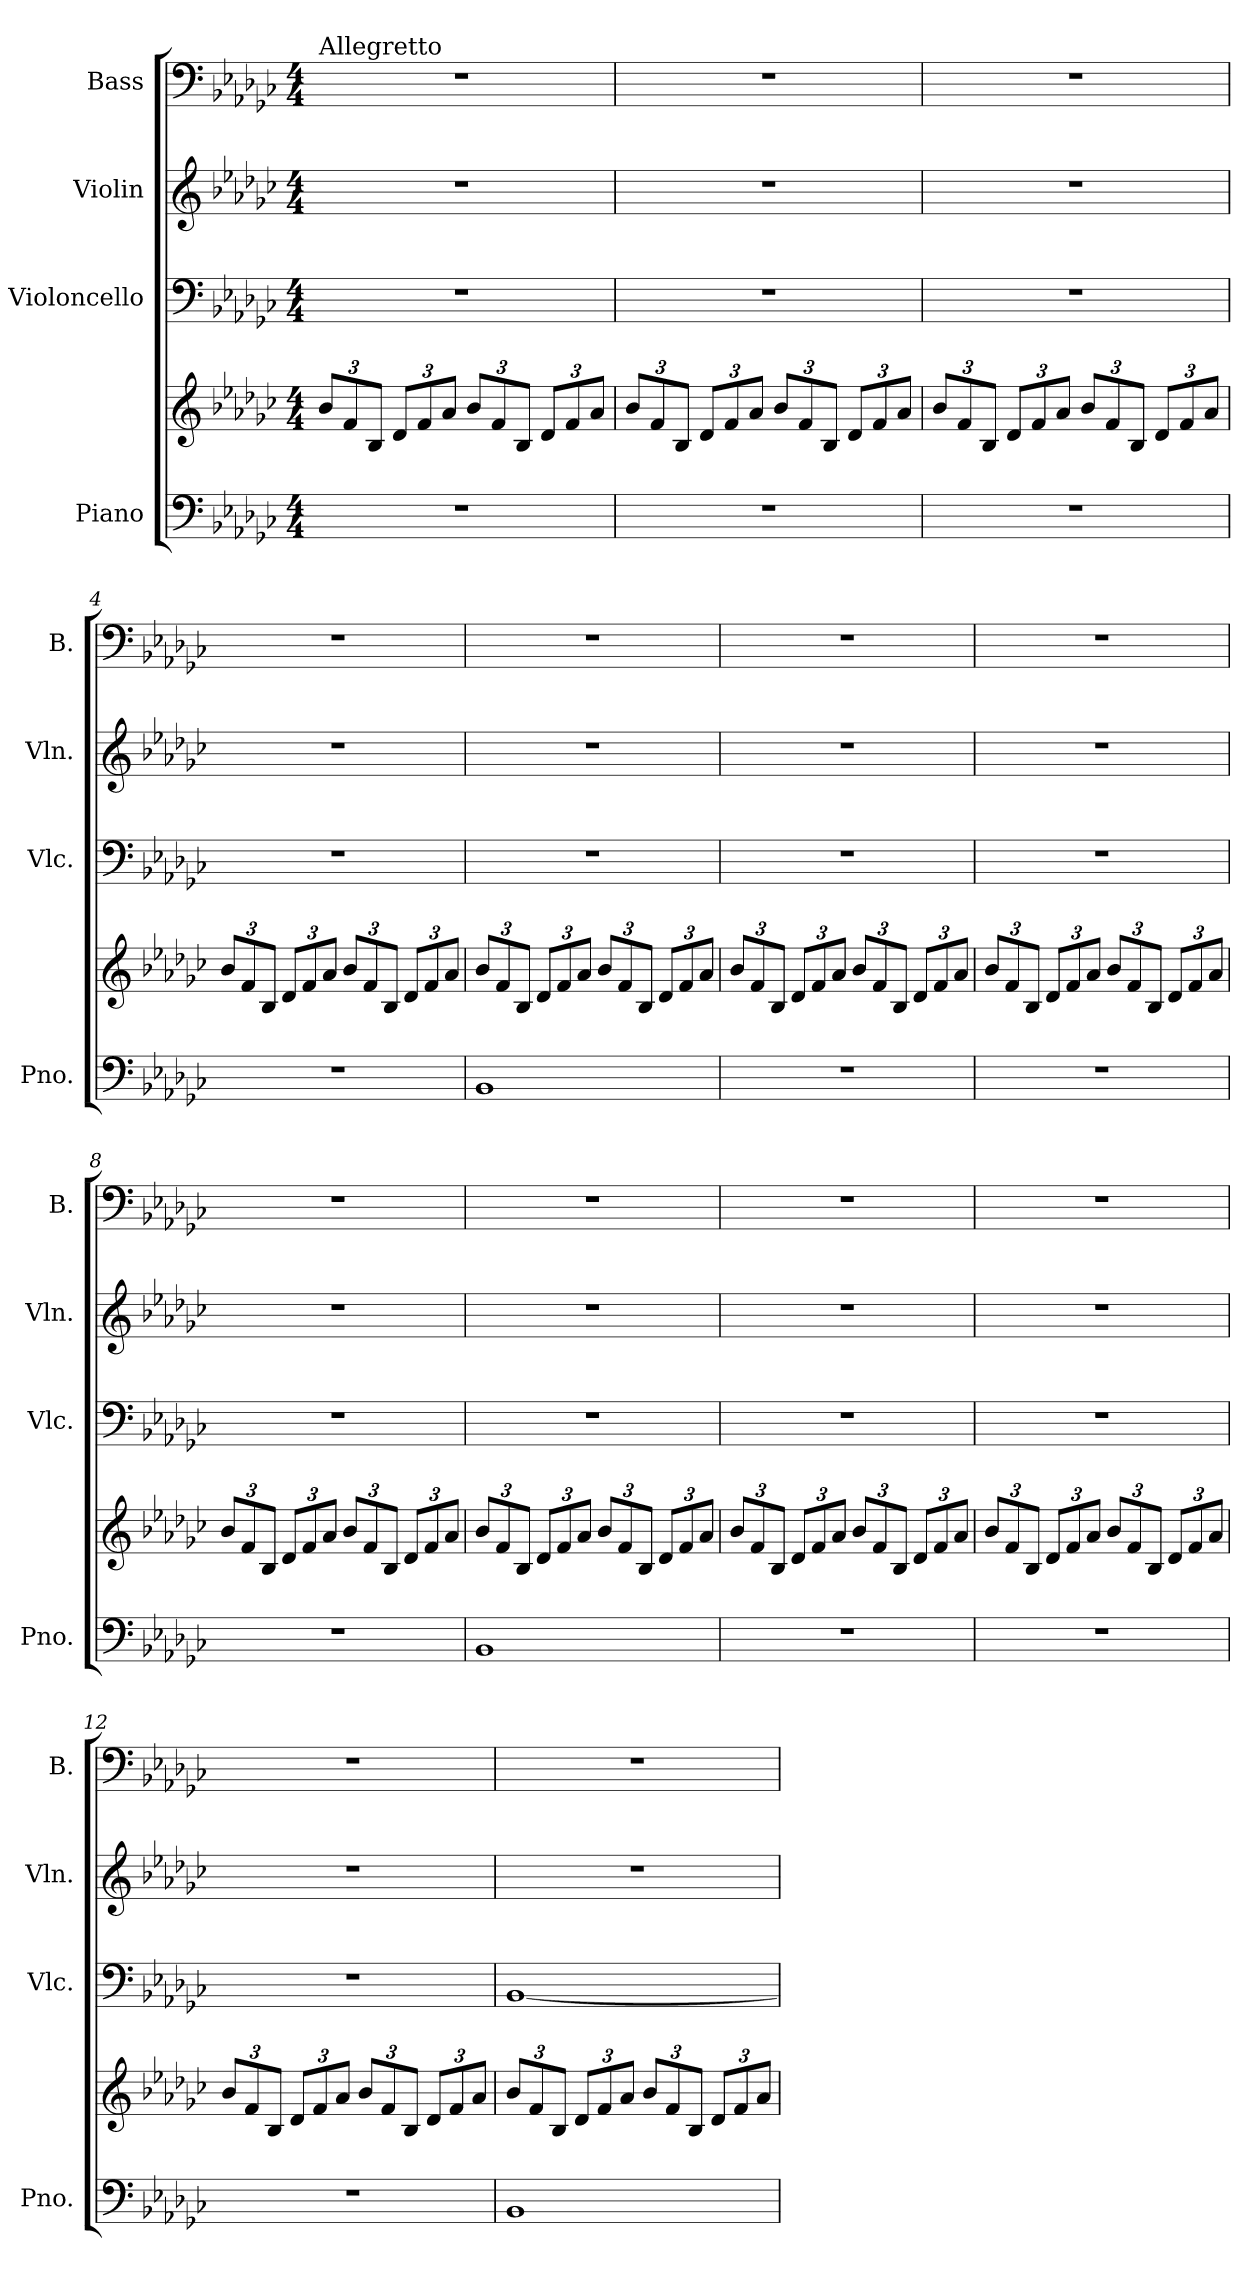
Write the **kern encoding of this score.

**kern	**kern	**kern	**kern	**kern
*part4	*part4	*part3	*part2	*part1
*staff5	*staff4	*staff3	*staff2	*staff1
*I"Piano	*	*I"Violoncello	*I"Violin	*I"Bass
*I'Pno.	*	*I'Vlc.	*I'Vln.	*I'B.
*clefF4	*clefG2	*clefF4	*clefG2	*clefF4
*k[b-e-a-d-g-c-]	*k[b-e-a-d-g-c-]	*k[b-e-a-d-g-c-]	*k[b-e-a-d-g-c-]	*k[b-e-a-d-g-c-]
*G-:	*G-:	*G-:	*G-:	*G-:
*M4/4	*M4/4	*M4/4	*M4/4	*M4/4
*	*Xbrackettup	*	*	*
=1	=1	=1	=1	=1
!	!	!	!	!LO:TX:a:t=Allegretto
1r	12b-/L	1r	1r	1r
.	12f/	.	.	.
.	12B-/J	.	.	.
.	12d-/L	.	.	.
.	12f/	.	.	.
.	12a-/J	.	.	.
.	12b-/L	.	.	.
.	12f/	.	.	.
.	12B-/J	.	.	.
.	12d-/L	.	.	.
.	12f/	.	.	.
.	12a-/J	.	.	.
=2	=2	=2	=2	=2
1r	12b-/L	1r	1r	1r
.	12f/	.	.	.
.	12B-/J	.	.	.
.	12d-/L	.	.	.
.	12f/	.	.	.
.	12a-/J	.	.	.
.	12b-/L	.	.	.
.	12f/	.	.	.
.	12B-/J	.	.	.
.	12d-/L	.	.	.
.	12f/	.	.	.
.	12a-/J	.	.	.
!!LO:LB:g=z
=3	=3	=3	=3	=3
1r	12b-/L	1r	1r	1r
.	12f/	.	.	.
.	12B-/J	.	.	.
.	12d-/L	.	.	.
.	12f/	.	.	.
.	12a-/J	.	.	.
.	12b-/L	.	.	.
.	12f/	.	.	.
.	12B-/J	.	.	.
.	12d-/L	.	.	.
.	12f/	.	.	.
.	12a-/J	.	.	.
=4	=4	=4	=4	=4
1r	12b-/L	1r	1r	1r
.	12f/	.	.	.
.	12B-/J	.	.	.
.	12d-/L	.	.	.
.	12f/	.	.	.
.	12a-/J	.	.	.
.	12b-/L	.	.	.
.	12f/	.	.	.
.	12B-/J	.	.	.
.	12d-/L	.	.	.
.	12f/	.	.	.
.	12a-/J	.	.	.
=5	=5	=5	=5	=5
1BB-	12b-/L	1r	1r	1r
.	12f/	.	.	.
.	12B-/J	.	.	.
.	12d-/L	.	.	.
.	12f/	.	.	.
.	12a-/J	.	.	.
.	12b-/L	.	.	.
.	12f/	.	.	.
.	12B-/J	.	.	.
.	12d-/L	.	.	.
.	12f/	.	.	.
.	12a-/J	.	.	.
!!LO:PB:g=z
=6	=6	=6	=6	=6
1r	12b-/L	1r	1r	1r
.	12f/	.	.	.
.	12B-/J	.	.	.
.	12d-/L	.	.	.
.	12f/	.	.	.
.	12a-/J	.	.	.
.	12b-/L	.	.	.
.	12f/	.	.	.
.	12B-/J	.	.	.
.	12d-/L	.	.	.
.	12f/	.	.	.
.	12a-/J	.	.	.
=7	=7	=7	=7	=7
1r	12b-/L	1r	1r	1r
.	12f/	.	.	.
.	12B-/J	.	.	.
.	12d-/L	.	.	.
.	12f/	.	.	.
.	12a-/J	.	.	.
.	12b-/L	.	.	.
.	12f/	.	.	.
.	12B-/J	.	.	.
.	12d-/L	.	.	.
.	12f/	.	.	.
.	12a-/J	.	.	.
=8	=8	=8	=8	=8
1r	12b-/L	1r	1r	1r
.	12f/	.	.	.
.	12B-/J	.	.	.
.	12d-/L	.	.	.
.	12f/	.	.	.
.	12a-/J	.	.	.
.	12b-/L	.	.	.
.	12f/	.	.	.
.	12B-/J	.	.	.
.	12d-/L	.	.	.
.	12f/	.	.	.
.	12a-/J	.	.	.
!!LO:LB:g=z
=9	=9	=9	=9	=9
1BB-	12b-/L	1r	1r	1r
.	12f/	.	.	.
.	12B-/J	.	.	.
.	12d-/L	.	.	.
.	12f/	.	.	.
.	12a-/J	.	.	.
.	12b-/L	.	.	.
.	12f/	.	.	.
.	12B-/J	.	.	.
.	12d-/L	.	.	.
.	12f/	.	.	.
.	12a-/J	.	.	.
=10	=10	=10	=10	=10
1r	12b-/L	1r	1r	1r
.	12f/	.	.	.
.	12B-/J	.	.	.
.	12d-/L	.	.	.
.	12f/	.	.	.
.	12a-/J	.	.	.
.	12b-/L	.	.	.
.	12f/	.	.	.
.	12B-/J	.	.	.
.	12d-/L	.	.	.
.	12f/	.	.	.
.	12a-/J	.	.	.
=11	=11	=11	=11	=11
1r	12b-/L	1r	1r	1r
.	12f/	.	.	.
.	12B-/J	.	.	.
.	12d-/L	.	.	.
.	12f/	.	.	.
.	12a-/J	.	.	.
.	12b-/L	.	.	.
.	12f/	.	.	.
.	12B-/J	.	.	.
.	12d-/L	.	.	.
.	12f/	.	.	.
.	12a-/J	.	.	.
!!LO:PB:g=z
=12	=12	=12	=12	=12
1r	12b-/L	1r	1r	1r
.	12f/	.	.	.
.	12B-/J	.	.	.
.	12d-/L	.	.	.
.	12f/	.	.	.
.	12a-/J	.	.	.
.	12b-/L	.	.	.
.	12f/	.	.	.
.	12B-/J	.	.	.
.	12d-/L	.	.	.
.	12f/	.	.	.
.	12a-/J	.	.	.
=13	=13	=13	=13	=13
1BB-	12b-/L	[1BB-	1r	1r
.	12f/	.	.	.
.	12B-/J	.	.	.
.	12d-/L	.	.	.
.	12f/	.	.	.
.	12a-/J	.	.	.
.	12b-/L	.	.	.
.	12f/	.	.	.
.	12B-/J	.	.	.
.	12d-/L	.	.	.
.	12f/	.	.	.
.	12a-/J	.	.	.
=	=	=	=	=
*-	*-	*-	*-	*-
